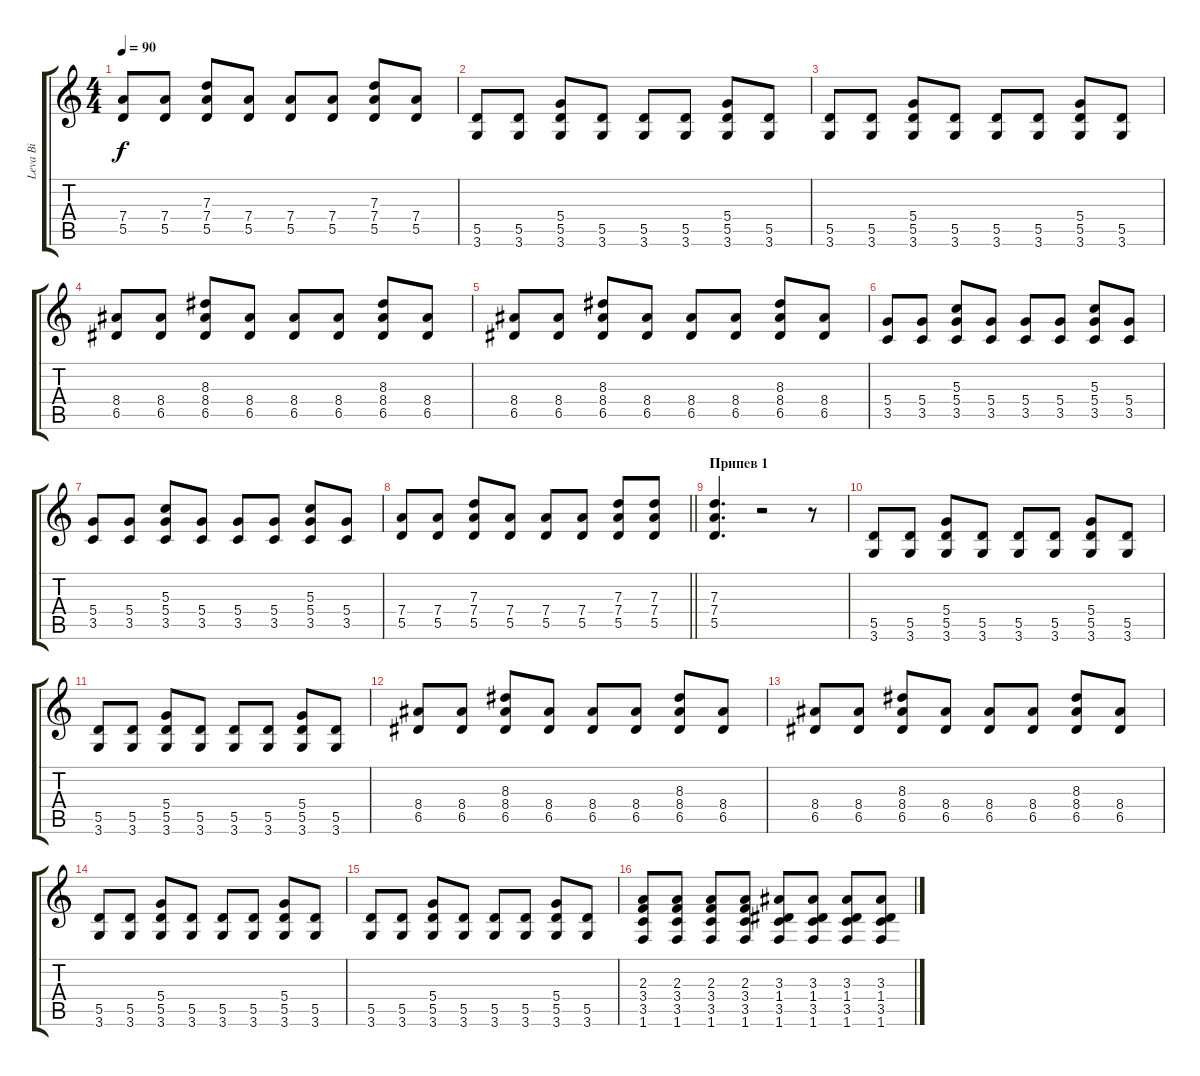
\track ("Leva Bi" "Leva Bi") {instrument distortionguitar}
\staff {score tabs}
\tuning (E4 B3 G3 D3 A2 E2) {hide}
\ts (4 4)
\tempo 90
\clef g2
\ks c
(7.4 5.5).8{dy f} (7.4 5.5).8 (7.3 7.4 5.5).8 (7.4 5.5).8 (7.4 5.5).8 (7.4 5.5).8 (7.3 7.4 5.5).8 (7.4 5.5).8 |
(5.5 3.6).8 (5.5 3.6).8 (5.4 5.5 3.6).8 (5.5 3.6).8 (5.5 3.6).8 (5.5 3.6).8 (5.4 5.5 3.6).8 (5.5 3.6).8 |
(5.5 3.6).8 (5.5 3.6).8 (5.4 5.5 3.6).8 (5.5 3.6).8 (5.5 3.6).8 (5.5 3.6).8 (5.4 5.5 3.6).8 (5.5 3.6).8 |
(8.4 6.5).8 (8.4 6.5).8 (8.3 8.4 6.5).8 (8.4 6.5).8 (8.4 6.5).8 (8.4 6.5).8 (8.3 8.4 6.5).8 (8.4 6.5).8 |
(8.4 6.5).8 (8.4 6.5).8 (8.3 8.4 6.5).8 (8.4 6.5).8 (8.4 6.5).8 (8.4 6.5).8 (8.3 8.4 6.5).8 (8.4 6.5).8 |
(5.4 3.5).8 (5.4 3.5).8 (5.3 5.4 3.5).8 (5.4 3.5).8 (5.4 3.5).8 (5.4 3.5).8 (5.3 5.4 3.5).8 (5.4 3.5).8 |
(5.4 3.5).8 (5.4 3.5).8 (5.3 5.4 3.5).8 (5.4 3.5).8 (5.4 3.5).8 (5.4 3.5).8 (5.3 5.4 3.5).8 (5.4 3.5).8 |
\barLineRight lightlight
(7.4 5.5).8 (7.4 5.5).8 (7.3 7.4 5.5).8 (7.4 5.5).8 (7.4 5.5).8 (7.4 5.5).8 (7.3 7.4 5.5).8 (7.3 7.4 5.5).8 |
\section ("" "Припев 1")
(7.3 7.4 5.5).4{d} r.2 r.8 |
(5.5 3.6).8 (5.5 3.6).8 (5.4 5.5 3.6).8 (5.5 3.6).8 (5.5 3.6).8 (5.5 3.6).8 (5.4 5.5 3.6).8 (5.5 3.6).8 |
(5.5 3.6).8 (5.5 3.6).8 (5.4 5.5 3.6).8 (5.5 3.6).8 (5.5 3.6).8 (5.5 3.6).8 (5.4 5.5 3.6).8 (5.5 3.6).8 |
(8.4 6.5).8 (8.4 6.5).8 (8.3 8.4 6.5).8 (8.4 6.5).8 (8.4 6.5).8 (8.4 6.5).8 (8.3 8.4 6.5).8 (8.4 6.5).8 |
(8.4 6.5).8 (8.4 6.5).8 (8.3 8.4 6.5).8 (8.4 6.5).8 (8.4 6.5).8 (8.4 6.5).8 (8.3 8.4 6.5).8 (8.4 6.5).8 |
(5.5 3.6).8 (5.5 3.6).8 (5.4 5.5 3.6).8 (5.5 3.6).8 (5.5 3.6).8 (5.5 3.6).8 (5.4 5.5 3.6).8 (5.5 3.6).8 |
(5.5 3.6).8 (5.5 3.6).8 (5.4 5.5 3.6).8 (5.5 3.6).8 (5.5 3.6).8 (5.5 3.6).8 (5.4 5.5 3.6).8 (5.5 3.6).8 |
(2.3 3.4 3.5 1.6).8 (2.3 3.4 3.5 1.6).8 (2.3 3.4 3.5 1.6).8 (2.3 3.4 3.5 1.6).8 (3.3 1.4 3.5 1.6).8 (3.3 1.4 3.5 1.6).8 (3.3 1.4 3.5 1.6).8 (3.3 1.4 3.5 1.6).8
